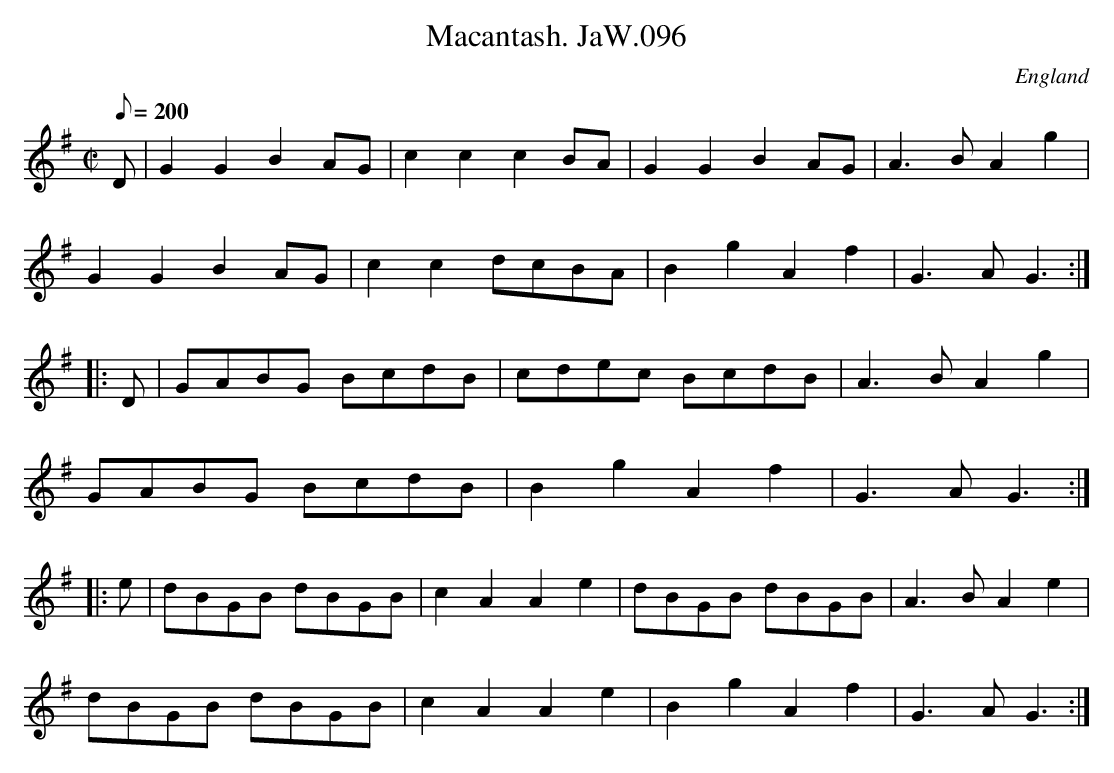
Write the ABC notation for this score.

X:1
T:Macantash. JaW.096
M:C|
L:1/8
Q:200
O:England
K:G
D|G2G2 B2AG|c2c2 c2BA|G2G2 B2AG|A3B A2g2|!
G2G2 B2AG|c2c2 dcBA|B2g2A2f2|G3A G3:|!
|:D|GABG BcdB|cdec BcdB|A3B A2g2|!
GABG BcdB|B2g2 A2f2|G3A G3:|!
|:e|dBGB dBGB|c2A2 A2e2|dBGB dBGB|A3B A2e2|!
dBGB dBGB|c2A2 A2e2|B2g2 A2f2|G3A G3:|]
